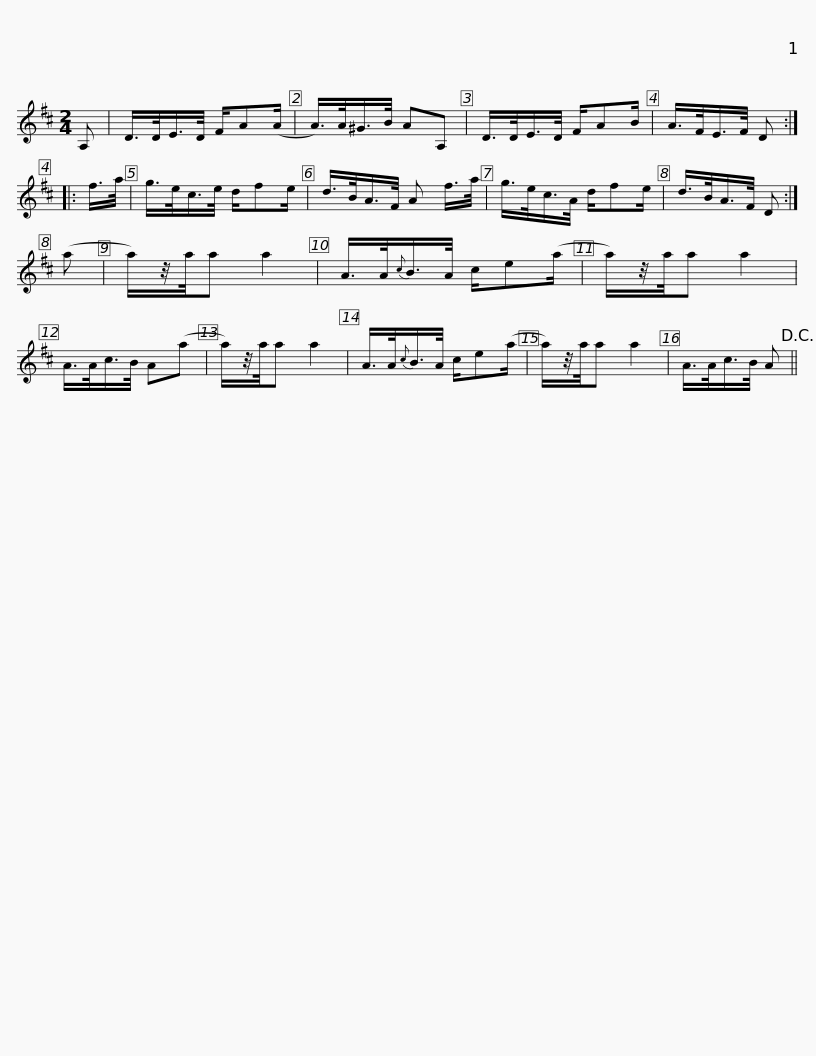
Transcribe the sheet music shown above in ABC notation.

X:1
L:1/8
M:2/4
I:linebreak $
K:D
V:1 treble
V:1
 A, | D/>D/E/>D/ F/A(A/ | A/>)A/^G/>B/ AA, | D/>D/E/>D/ F/AB/ | A/>F/E/>F/ D :: %5
 f/>a/ | g/>e/c/>e/ d/fe/ |$ d/>B/A/>F/ A f/>a/ | g/>e/c/>A/ d/fe/ | d/>B/A/>F/ D :| %10
 (a | a/)z/4a/4a a2 | A/>A/{c}B/>A/ c/e(a/ | a/)z/4a/4a a2 |$ A/>A/c/>B/ A(a | %15
 a/)z/4a/4a a2 | A/>A/{c}B/>A/ c/e(a/ | a/)z/4a/4a a2 | A/>A/c/>B/ A!D.C.! || %19
